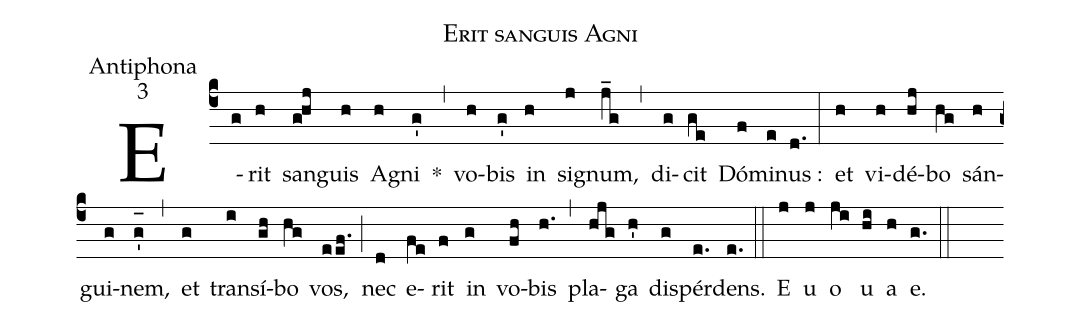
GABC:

name:Erit sanguis Agni;
office-part:Antiphona;
mode:3;
%%
(c4) E(g)rit(h) san(ghj)guis(h) A(h)gni(g') *(,) vo(h)bis(g') in(h) si(j)gnum,(j_g) (,) di(g)cit(ge) Dó(f)mi(e)nus :(d.) (:) et(h) vi(h)dé(hj)bo(hg) sán(h)gui(g)nem,(g'_[oh:h]) (,) et(g) trans(i)í(gh)bo(hg) vos,(eef.) (;) nec(d) e(fe)rit(f) in(g) vo(fh)bis(h.) (,) pla(hjg)ga(h') dis(g)pér(e.)dens.(e.) (::) <eu>E(j) u(j) o(ji) u(hi) a(h) e.</eu>(g.) (::)
